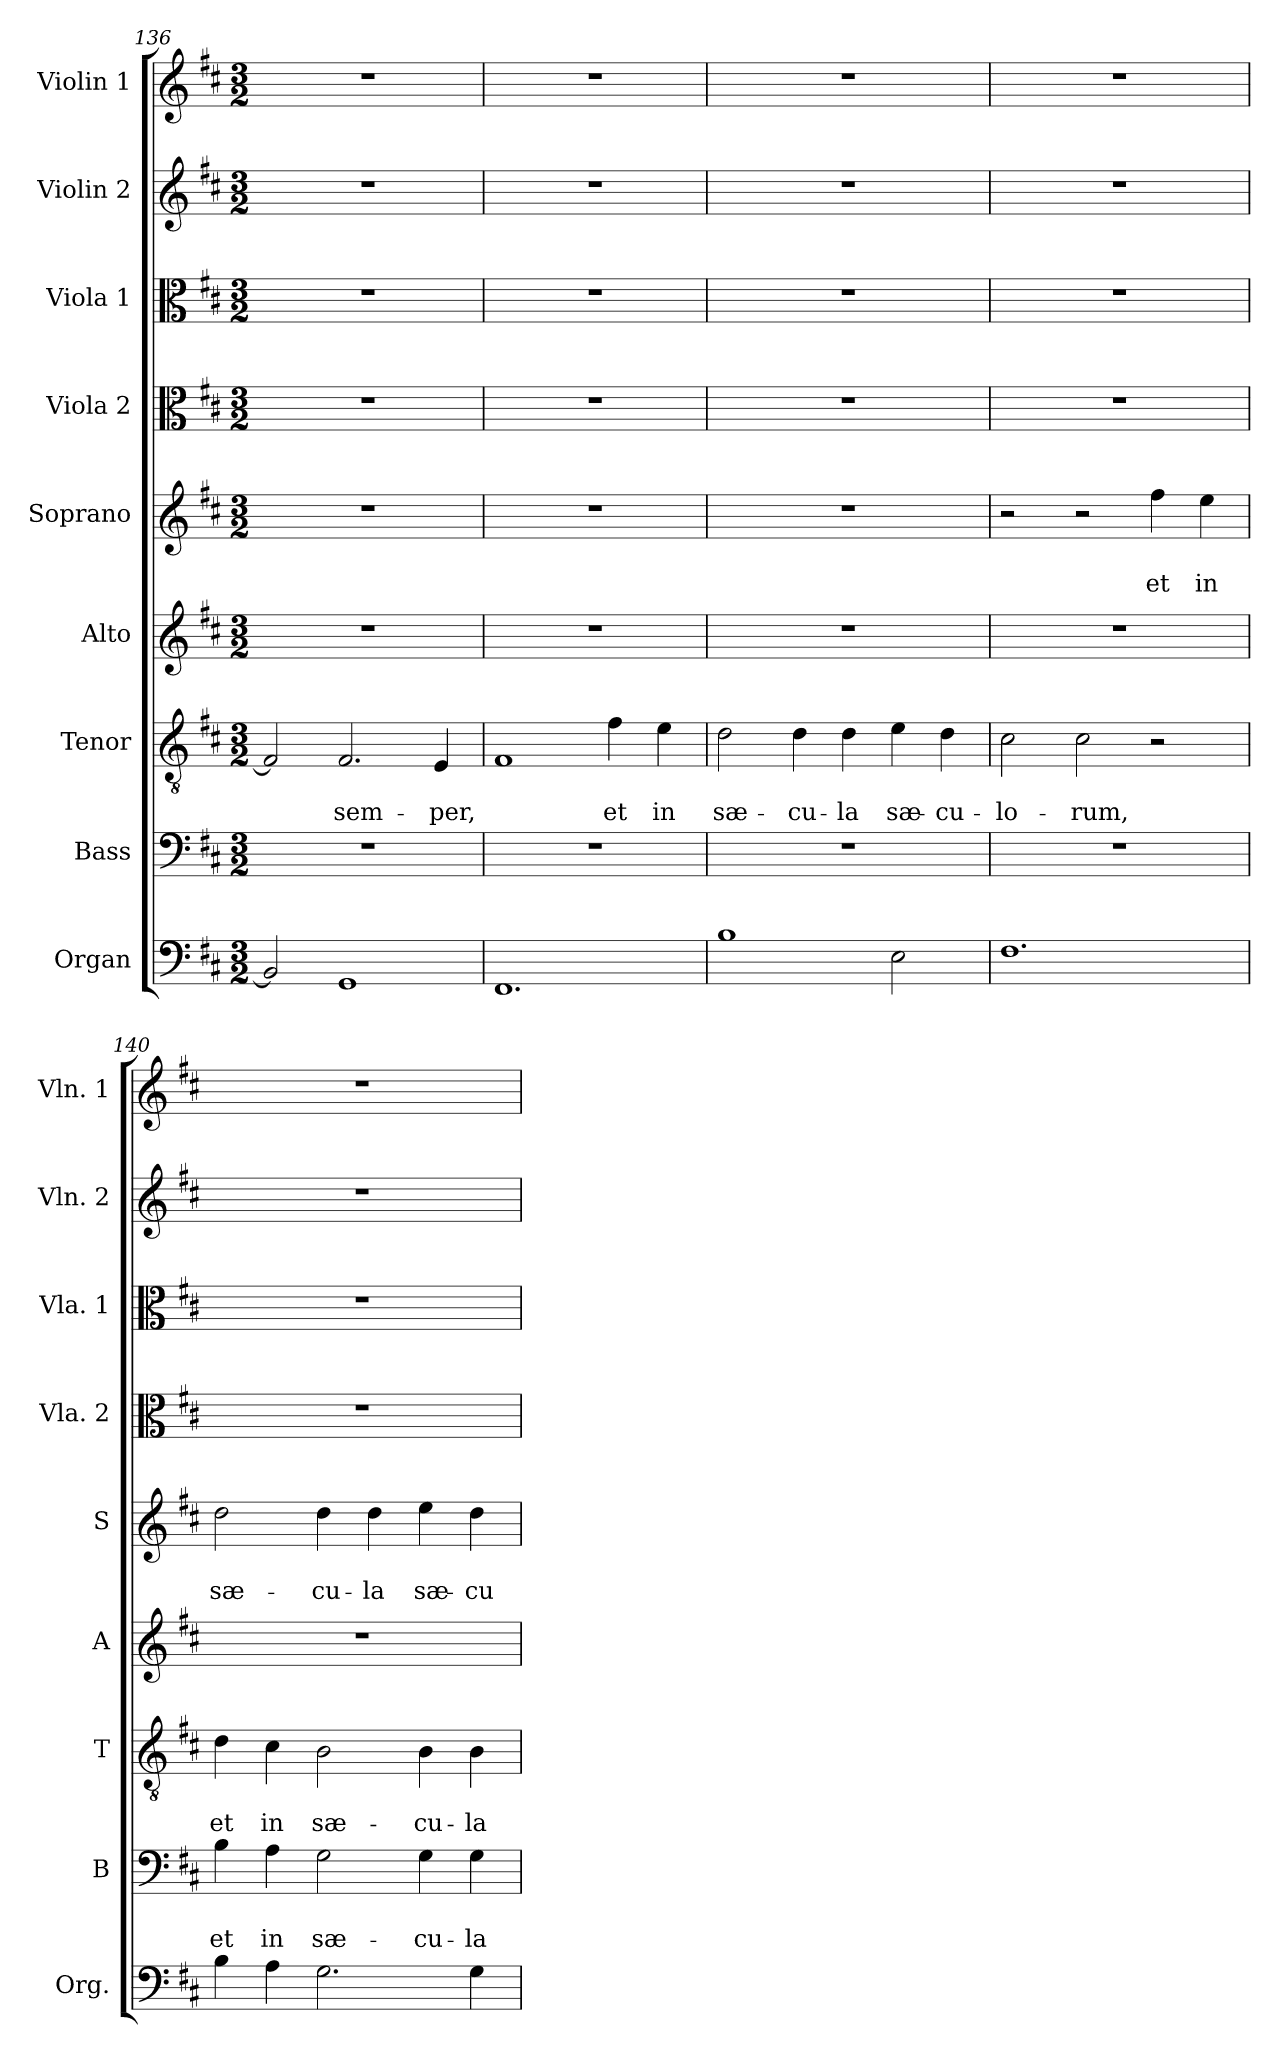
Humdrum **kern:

**kern	**kern	**text	**text	**kern	**text	**text	**kern	**kern	**text	**text	**kern	**kern	**kern	**kern
*part9	*part8	*part8	*part8	*part7	*part7	*part7	*part6	*part5	*part5	*part5	*part4	*part3	*part2	*part1
*staff9	*staff8	*staff8	*staff8	*staff7	*staff7	*staff7	*staff6	*staff5	*staff5	*staff5	*staff4	*staff3	*staff2	*staff1
*I"Organ	*I"Bass	*	*	*I"Tenor	*	*	*I"Alto	*I"Soprano	*	*	*I"Viola 2	*I"Viola 1	*I"Violin 2	*I"Violin 1
*I'Org.	*I'B	*	*	*I'T	*	*	*I'A	*I'S	*	*	*I'Vla. 2	*I'Vla. 1	*I'Vln. 2	*I'Vln. 1
*clefF4	*clefF4	*	*	*clefGv2	*	*	*clefG2	*clefG2	*	*	*clefC3	*clefC3	*clefG2	*clefG2
*k[f#c#]	*k[f#c#]	*	*	*k[f#c#]	*	*	*k[f#c#]	*k[f#c#]	*	*	*k[f#c#]	*k[f#c#]	*k[f#c#]	*k[f#c#]
*D:	*D:	*	*	*D:	*	*	*D:	*D:	*	*	*D:	*D:	*D:	*D:
*M3/2	*M3/2	*	*	*M3/2	*	*	*M3/2	*M3/2	*	*	*M3/2	*M3/2	*M3/2	*M3/2
=136	=136	=136	=136	=136	=136	=136	=136	=136	=136	=136	=136	=136	=136	=136
2BB/]	1.r	.	.	2F#/]	.	.	1.r	1.r	.	.	1.r	1.r	1.r	1.r
!	!	!	!	!	!	!LO:LY:b	!	!	!	!	!	!	!	!
1GG	.	.	.	2.F#>/	.	sem-	.	.	.	.	.	.	.	.
!	!	!	!	!	!	!LO:LY:b	!	!	!	!	!	!	!	!
.	.	.	.	4E/	.	-per,	.	.	.	.	.	.	.	.
=137	=137	=137	=137	=137	=137	=137	=137	=137	=137	=137	=137	=137	=137	=137
1.FF#	1.r	.	.	1F#	.	.	1.r	1.r	.	.	1.r	1.r	1.r	1.r
!	!	!	!	!	!	!LO:LY:b	!	!	!	!	!	!	!	!
.	.	.	.	4f#\	.	et	.	.	.	.	.	.	.	.
!	!	!	!	!	!	!LO:LY:b	!	!	!	!	!	!	!	!
.	.	.	.	4e\	.	in	.	.	.	.	.	.	.	.
=138	=138	=138	=138	=138	=138	=138	=138	=138	=138	=138	=138	=138	=138	=138
!	!	!	!	!	!	!LO:LY:b	!	!	!	!	!	!	!	!
1B	1.r	.	.	2d\	.	sæ-	1.r	1.r	.	.	1.r	1.r	1.r	1.r
!	!	!	!	!	!	!LO:LY:b	!	!	!	!	!	!	!	!
.	.	.	.	4d\	.	-cu-	.	.	.	.	.	.	.	.
!	!	!	!	!	!	!LO:LY:b	!	!	!	!	!	!	!	!
.	.	.	.	4d\	.	-la	.	.	.	.	.	.	.	.
!	!	!	!	!	!	!LO:LY:b	!	!	!	!	!	!	!	!
2E\	.	.	.	4e\	.	sæ-	.	.	.	.	.	.	.	.
!	!	!	!	!	!	!LO:LY:b	!	!	!	!	!	!	!	!
.	.	.	.	4d\	.	-cu-	.	.	.	.	.	.	.	.
=139	=139	=139	=139	=139	=139	=139	=139	=139	=139	=139	=139	=139	=139	=139
!	!	!	!	!	!	!LO:LY:b	!	!	!	!	!	!	!	!
1.F#	1.r	.	.	2c#\	.	-lo-	1.r	2r	.	.	1.r	1.r	1.r	1.r
!	!	!	!	!	!	!LO:LY:b	!	!	!	!	!	!	!	!
.	.	.	.	2c#\	.	-rum,	.	2r	.	.	.	.	.	.
!	!	!	!	!	!	!	!	!	!	!LO:LY:b	!	!	!	!
.	.	.	.	2r	.	.	.	4ff#\	.	et	.	.	.	.
!	!	!	!	!	!	!	!	!	!	!LO:LY:b	!	!	!	!
.	.	.	.	.	.	.	.	4ee\	.	in	.	.	.	.
=140	=140	=140	=140	=140	=140	=140	=140	=140	=140	=140	=140	=140	=140	=140
!	!	!	!LO:LY:b	!	!	!LO:LY:b	!	!	!	!LO:LY:b	!	!	!	!
4B\	4B\	.	et	4d\	.	et	1.r	2dd\	.	sæ-	1.r	1.r	1.r	1.r
!	!	!	!LO:LY:b	!	!	!LO:LY:b	!	!	!	!	!	!	!	!
4A\	4A\	.	in	4c#\	.	in	.	.	.	.	.	.	.	.
!	!	!	!LO:LY:b	!	!	!LO:LY:b	!	!	!	!LO:LY:b	!	!	!	!
2.G\	2G\	.	sæ-	2B\	.	sæ-	.	4dd\	.	-cu-	.	.	.	.
!	!	!	!	!	!	!	!	!	!	!LO:LY:b	!	!	!	!
.	.	.	.	.	.	.	.	4dd\	.	-la	.	.	.	.
!	!	!	!LO:LY:b	!	!	!LO:LY:b	!	!	!	!LO:LY:b	!	!	!	!
.	4G\	.	-cu-	4B\	.	-cu-	.	4ee\	.	sæ-	.	.	.	.
!	!	!	!LO:LY:b	!	!	!LO:LY:b	!	!	!	!LO:LY:b	!	!	!	!
4G\	4G\	.	-la	4B\	.	-la	.	4dd\	.	-cu-	.	.	.	.
=	=	=	=	=	=	=	=	=	=	=	=	=	=	=
*-	*-	*-	*-	*-	*-	*-	*-	*-	*-	*-	*-	*-	*-	*-
